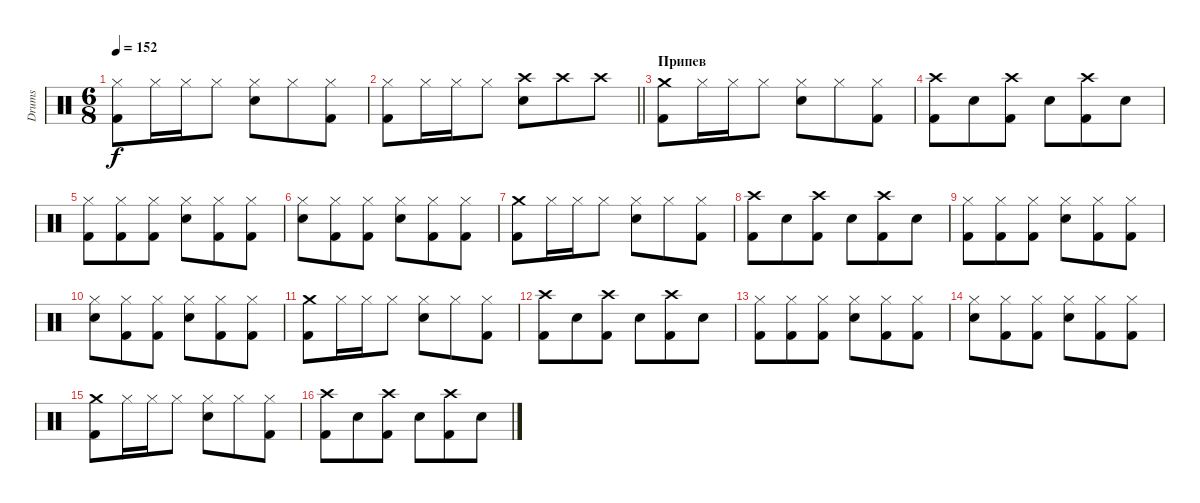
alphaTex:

\track ("Drums" "Drums") {instrument percussion}
\staff {score}
\articulation defaults
\ts (6 8)
\tempo 152
\clef neutral
\ks c
("Hi-Hat (closed)" "Kick (hit) 2").8{dy f} "Hi-Hat (closed)".16 "Hi-Hat (closed)".16 "Hi-Hat (closed)".8 ("Electric Snare (hit)" "Hi-Hat (closed)").8 "Hi-Hat (closed)".8 ("Hi-Hat (closed)" "Kick (hit) 2").8 |
\barLineRight lightlight
("Hi-Hat (closed)" "Kick (hit) 2").8 "Hi-Hat (closed)".16 "Hi-Hat (closed)".16 "Hi-Hat (closed)".8 ("Electric Snare (hit)" "Crash high (hit)").8 "Crash high (hit)".8 "Crash high (hit)".8 |
\section ("" "Припев")
("Crash medium (hit)" "Kick (hit) 2").8 "Hi-Hat (closed)".16 "Hi-Hat (closed)".16 "Hi-Hat (closed)".8 ("Electric Snare (hit)" "Hi-Hat (closed)").8 "Hi-Hat (closed)".8 ("Hi-Hat (closed)" "Kick (hit) 2").8 |
("Crash high (hit)" "Kick (hit) 2").8 "Electric Snare (hit)".8 ("Crash high (hit)" "Kick (hit) 2").8 "Electric Snare (hit)".8 ("Crash high (hit)" "Kick (hit) 2").8 "Electric Snare (hit)".8 |
("Hi-Hat (closed)" "Kick (hit) 2").8 ("Hi-Hat (closed)" "Kick (hit) 2").8 ("Hi-Hat (closed)" "Kick (hit) 2").8 ("Electric Snare (hit)" "Hi-Hat (closed)").8 ("Hi-Hat (closed)" "Kick (hit) 2").8 ("Hi-Hat (closed)" "Kick (hit) 2").8 |
("Electric Snare (hit)" "Hi-Hat (closed)").8 ("Hi-Hat (closed)" "Kick (hit) 2").8 ("Hi-Hat (closed)" "Kick (hit) 2").8 ("Electric Snare (hit)" "Hi-Hat (closed)").8 ("Hi-Hat (closed)" "Kick (hit) 2").8 ("Hi-Hat (closed)" "Kick (hit) 2").8 |
("Crash medium (hit)" "Kick (hit) 2").8 "Hi-Hat (closed)".16 "Hi-Hat (closed)".16 "Hi-Hat (closed)".8 ("Electric Snare (hit)" "Hi-Hat (closed)").8 "Hi-Hat (closed)".8 ("Hi-Hat (closed)" "Kick (hit) 2").8 |
("Crash high (hit)" "Kick (hit) 2").8 "Electric Snare (hit)".8 ("Crash high (hit)" "Kick (hit) 2").8 "Electric Snare (hit)".8 ("Crash high (hit)" "Kick (hit) 2").8 "Electric Snare (hit)".8 |
("Hi-Hat (closed)" "Kick (hit) 2").8 ("Hi-Hat (closed)" "Kick (hit) 2").8 ("Hi-Hat (closed)" "Kick (hit) 2").8 ("Electric Snare (hit)" "Hi-Hat (closed)").8 ("Hi-Hat (closed)" "Kick (hit) 2").8 ("Hi-Hat (closed)" "Kick (hit) 2").8 |
("Electric Snare (hit)" "Hi-Hat (closed)").8 ("Hi-Hat (closed)" "Kick (hit) 2").8 ("Hi-Hat (closed)" "Kick (hit) 2").8 ("Electric Snare (hit)" "Hi-Hat (closed)").8 ("Hi-Hat (closed)" "Kick (hit) 2").8 ("Hi-Hat (closed)" "Kick (hit) 2").8 |
("Crash medium (hit)" "Kick (hit) 2").8 "Hi-Hat (closed)".16 "Hi-Hat (closed)".16 "Hi-Hat (closed)".8 ("Electric Snare (hit)" "Hi-Hat (closed)").8 "Hi-Hat (closed)".8 ("Hi-Hat (closed)" "Kick (hit) 2").8 |
("Crash high (hit)" "Kick (hit) 2").8 "Electric Snare (hit)".8 ("Crash high (hit)" "Kick (hit) 2").8 "Electric Snare (hit)".8 ("Crash high (hit)" "Kick (hit) 2").8 "Electric Snare (hit)".8 |
("Hi-Hat (closed)" "Kick (hit) 2").8 ("Hi-Hat (closed)" "Kick (hit) 2").8 ("Hi-Hat (closed)" "Kick (hit) 2").8 ("Electric Snare (hit)" "Hi-Hat (closed)").8 ("Hi-Hat (closed)" "Kick (hit) 2").8 ("Hi-Hat (closed)" "Kick (hit) 2").8 |
("Electric Snare (hit)" "Hi-Hat (closed)").8 ("Hi-Hat (closed)" "Kick (hit) 2").8 ("Hi-Hat (closed)" "Kick (hit) 2").8 ("Electric Snare (hit)" "Hi-Hat (closed)").8 ("Hi-Hat (closed)" "Kick (hit) 2").8 ("Hi-Hat (closed)" "Kick (hit) 2").8 |
("Crash medium (hit)" "Kick (hit) 2").8 "Hi-Hat (closed)".16 "Hi-Hat (closed)".16 "Hi-Hat (closed)".8 ("Electric Snare (hit)" "Hi-Hat (closed)").8 "Hi-Hat (closed)".8 ("Hi-Hat (closed)" "Kick (hit) 2").8 |
("Crash high (hit)" "Kick (hit) 2").8 "Electric Snare (hit)".8 ("Crash high (hit)" "Kick (hit) 2").8 "Electric Snare (hit)".8 ("Crash high (hit)" "Kick (hit) 2").8 "Electric Snare (hit)".8
